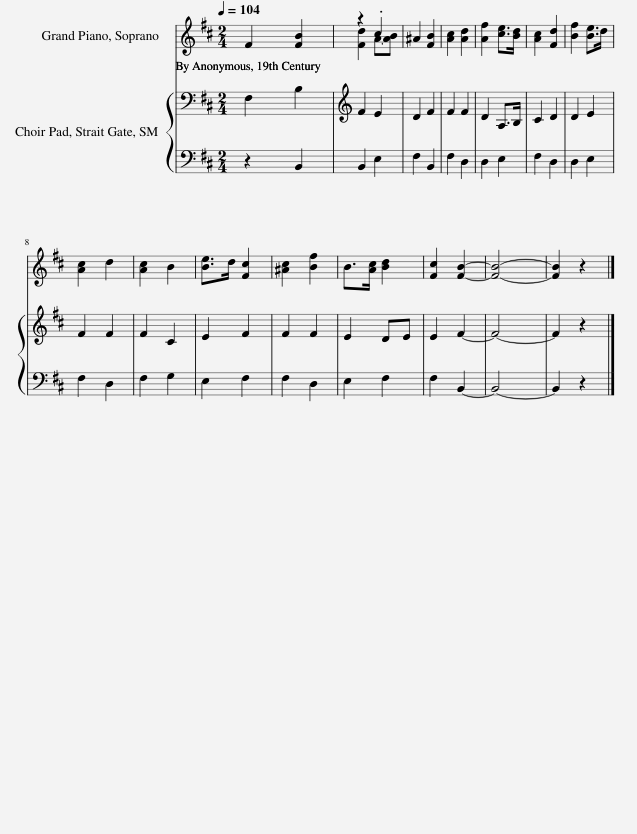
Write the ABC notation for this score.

X:1
%%score ( 1 2 ) { 3 | 4 }
L:1/8
Q:1/4=104
M:2/4
I:linebreak $
K:D
V:1 treble
V:2 treble
V:3 bass
V:4 bass
V:1
 F2 [FB]2 | z2 .c2 | ^A2 [FB]2 | [Ac]2 [Ad]2 | [Af]2 [ce]>[Bd] | %5
 [Ac]2 [Fd]2 | [Bf]2 [Be]>d |$ [Ac]2 d2 | [Ac]2 B2 | [Be]>d [Fc]2 | %10
 [^Ac]2 [Bf]2 | B>[Ac] [Bd]2 | [Fc]2 [FB]2- | [FB]4- | [FB]2 z2 |] %15
V:2
 x4 | [Fd]2 A-[AB] | x4 | x4 | x4 | %5
 x4 | x4 |$ x4 | x4 | x4 | %10
 x4 | x4 | x4 | x4 | x4 |] %15
V:3
 F,2 B,2 | F2 E2 | D2 F2 | F2 F2 | D2 A,>B, | %5
 C2 D2 | D2 E2 |$ F2 F2 | F2 C2 | E2 F2 | %10
 F2 F2 | E2 DE | E2 F2- | F4- | F2 z2 |] %15
V:4
 z2 B,,2 | B,,2 E,2 | F,2 B,,2 | F,2 D,2 | D,2 E,2 | %5
 F,2 D,2 | D,2 E,2 |$ F,2 D,2 | F,2 G,2 | E,2 F,2 | %10
 F,2 D,2 | E,2 F,2 | F,2 B,,2- | B,,4- | B,,2 z2 |] %15
